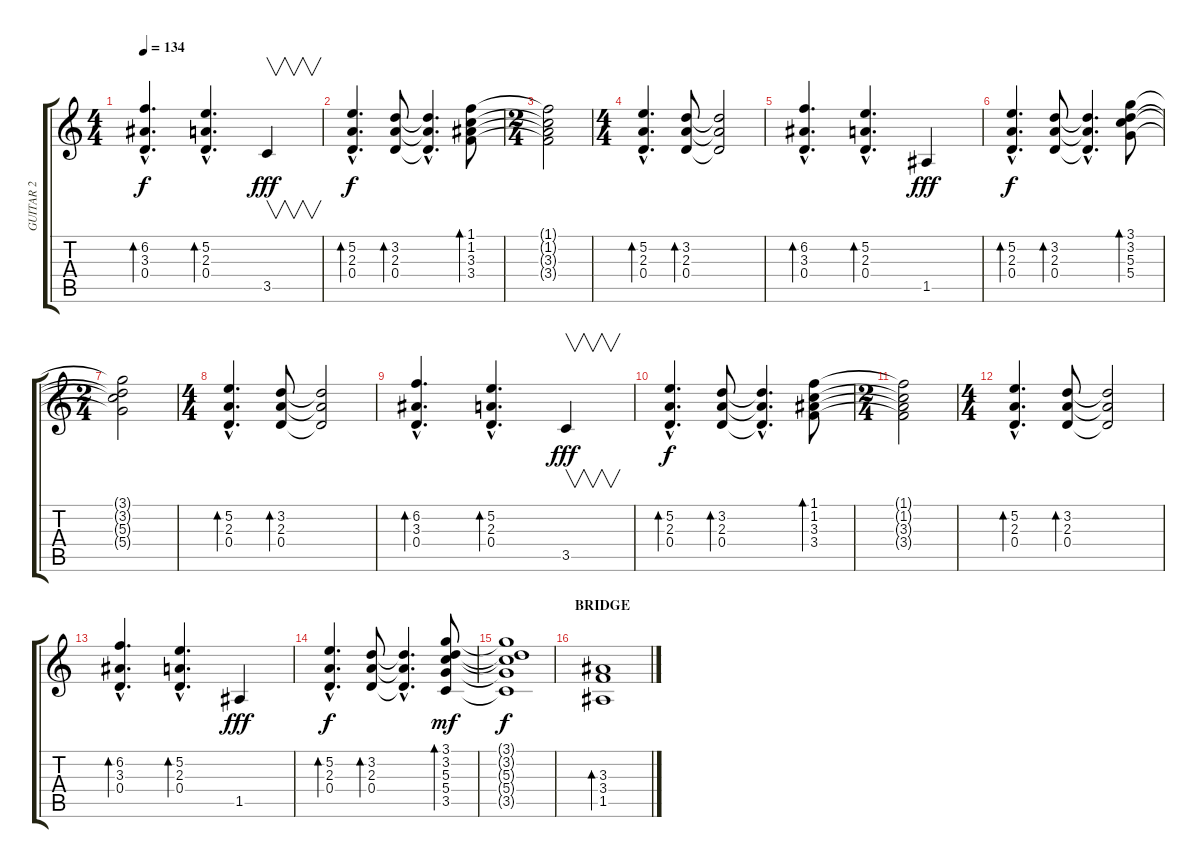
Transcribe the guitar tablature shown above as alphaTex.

\track ("GUITAR 2" "GUITAR 2") {instrument distortionguitar}
\staff {score tabs}
\tuning (E4 B3 G3 D3 A2 E2) {hide}
\ts (4 4)
\tempo 134
\clef g2
\ks c
(6.2{hac} 3.3{hac} 0.4{hac}).4{d bd 30 dy f} (5.2{hac} 2.3{hac} 0.4{hac}).4{d bd 60} 3.5.4{v dy fff} |
(5.2{hac} 2.3{hac} 0.4{hac}).4{d bd 30 dy f} (3.2 2.3 0.4).8{bd 30} (3.2{hac t} 2.3{hac t} 0.4{hac t}).4{d} (1.1 1.2 3.3 3.4).8{bd 60} |
\ts (2 4)
(1.1{t} 1.2{t} 3.3{t} 3.4{t}).2 |
\ts (4 4)
(5.2{hac} 2.3{hac} 0.4{hac}).4{d bd 30} (3.2 2.3 0.4).8{bd 60} (3.2{t} 2.3{t} 0.4{t}).2 |
(6.2{hac} 3.3{hac} 0.4{hac}).4{d bd 60} (5.2{hac} 2.3{hac} 0.4{hac}).4{d bd 30} 1.5.4{dy fff} |
(5.2{hac} 2.3{hac} 0.4{hac}).4{d bd 30 dy f} (3.2 2.3 0.4).8{bd 30} (3.2{hac t} 2.3{hac t} 0.4{hac t}).4{d} (3.1 3.2 5.3 5.4).8{bd 60} |
\ts (2 4)
(3.1{t} 3.2{t} 5.3{t} 5.4{t}).2 |
\ts (4 4)
(5.2{hac} 2.3{hac} 0.4{hac}).4{d bd 60} (3.2 2.3 0.4).8{bd 30} (3.2{t} 2.3{t} 0.4{t}).2 |
(6.2{hac} 3.3{hac} 0.4{hac}).4{d bd 30} (5.2{hac} 2.3{hac} 0.4{hac}).4{d bd 60} 3.5.4{v dy fff} |
(5.2{hac} 2.3{hac} 0.4{hac}).4{d bd 30 dy f} (3.2 2.3 0.4).8{bd 30} (3.2{hac t} 2.3{hac t} 0.4{hac t}).4{d} (1.1 1.2 3.3 3.4).8{bd 60} |
\ts (2 4)
(1.1{t} 1.2{t} 3.3{t} 3.4{t}).2 |
\ts (4 4)
(5.2{hac} 2.3{hac} 0.4{hac}).4{d bd 30} (3.2 2.3 0.4).8{bd 60} (3.2{t} 2.3{t} 0.4{t}).2 |
(6.2{hac} 3.3{hac} 0.4{hac}).4{d bd 60} (5.2{hac} 2.3{hac} 0.4{hac}).4{d bd 30} 1.5.4{dy fff} |
(5.2{hac} 2.3{hac} 0.4{hac}).4{d bd 30 dy f} (3.2 2.3 0.4).8{bd 30} (3.2{hac t} 2.3{hac t} 0.4{hac t}).4{d} (3.1 3.2 5.3 5.4 3.5).8{bd 60 dy mf} |
(3.1{t} 3.2{t} 5.3{t} 5.4{t} 3.5{t}).1{dy f} |
\section ("" "BRIDGE")
(3.3 3.4 1.5).1{bd 30}
